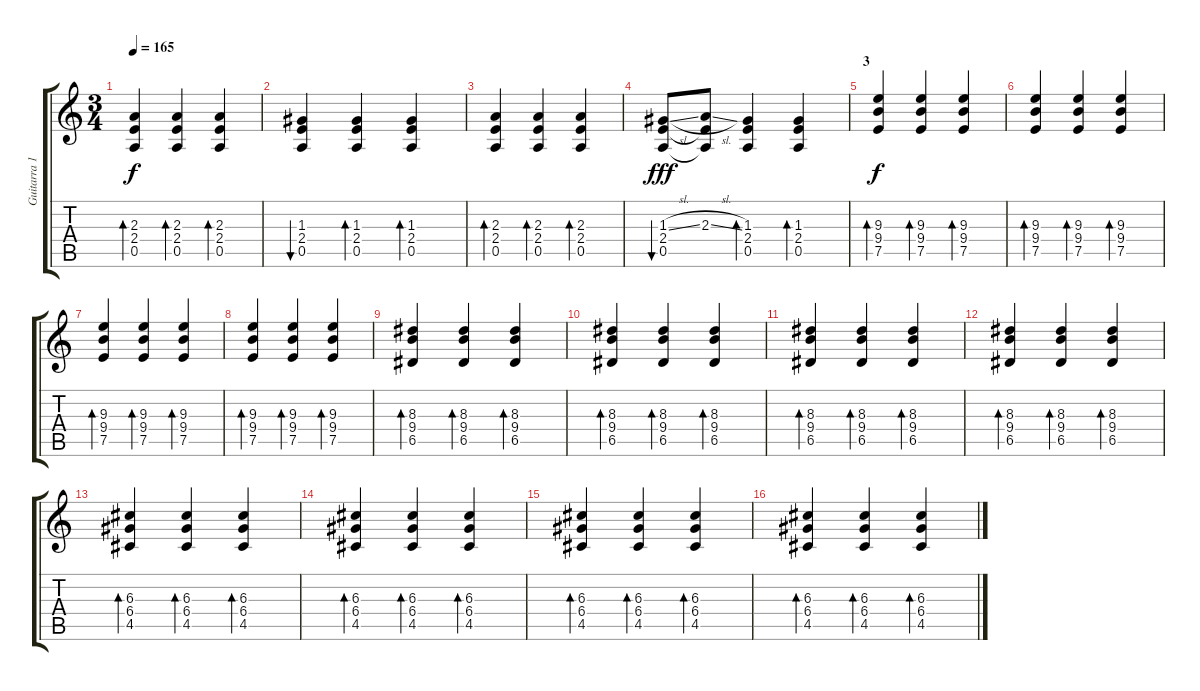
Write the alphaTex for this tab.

\track ("Guitarra 1" "Guitarra 1") {instrument electricguitarclean}
\staff {score tabs}
\tuning (E4 B3 G3 D3 A2 E2) {hide}
\ts (3 4)
\tempo 165
\clef g2
\ks c
(2.3 2.4 0.5).4{bd 120 dy f} (2.3 2.4 0.5).4{bd 120} (2.3 2.4 0.5).4{bd 120} |
(1.3 2.4 0.5).4{bu 120} (1.3 2.4 0.5).4{bd 120} (1.3 2.4 0.5).4{bd 120} |
(2.3 2.4 0.5).4{bd 120} (2.3 2.4 0.5).4{bd 120} (2.3 2.4 0.5).4{bd 120} |
(1.3{sl} 2.4 0.5).8{bu 120 dy fff} (2.3{sl} 2.4{t} 0.5{t}).8 (1.3 2.4 0.5).4{bd 120} (1.3 2.4 0.5).4{bd 120} |
\section ("" "3")
(9.3 9.4 7.5).4{bd 120 dy f} (9.3 9.4 7.5).4{bd 120} (9.3 9.4 7.5).4{bd 120} |
(9.3 9.4 7.5).4{bd 120} (9.3 9.4 7.5).4{bd 120} (9.3 9.4 7.5).4{bd 120} |
(9.3 9.4 7.5).4{bd 120} (9.3 9.4 7.5).4{bd 120} (9.3 9.4 7.5).4{bd 120} |
(9.3 9.4 7.5).4{bd 120} (9.3 9.4 7.5).4{bd 120} (9.3 9.4 7.5).4{bd 120} |
(8.3 9.4 6.5).4{bd 120} (8.3 9.4 6.5).4{bd 120} (8.3 9.4 6.5).4{bd 120} |
(8.3 9.4 6.5).4{bd 120} (8.3 9.4 6.5).4{bd 120} (8.3 9.4 6.5).4{bd 120} |
(8.3 9.4 6.5).4{bd 120} (8.3 9.4 6.5).4{bd 120} (8.3 9.4 6.5).4{bd 120} |
(8.3 9.4 6.5).4{bd 120} (8.3 9.4 6.5).4{bd 120} (8.3 9.4 6.5).4{bd 120} |
(6.3 6.4 4.5).4{bd 120} (6.3 6.4 4.5).4{bd 120} (6.3 6.4 4.5).4{bd 120} |
(6.3 6.4 4.5).4{bd 120} (6.3 6.4 4.5).4{bd 120} (6.3 6.4 4.5).4{bd 120} |
(6.3 6.4 4.5).4{bd 120} (6.3 6.4 4.5).4{bd 120} (6.3 6.4 4.5).4{bd 120} |
(6.3 6.4 4.5).4{bd 120} (6.3 6.4 4.5).4{bd 120} (6.3 6.4 4.5).4{bd 120}
